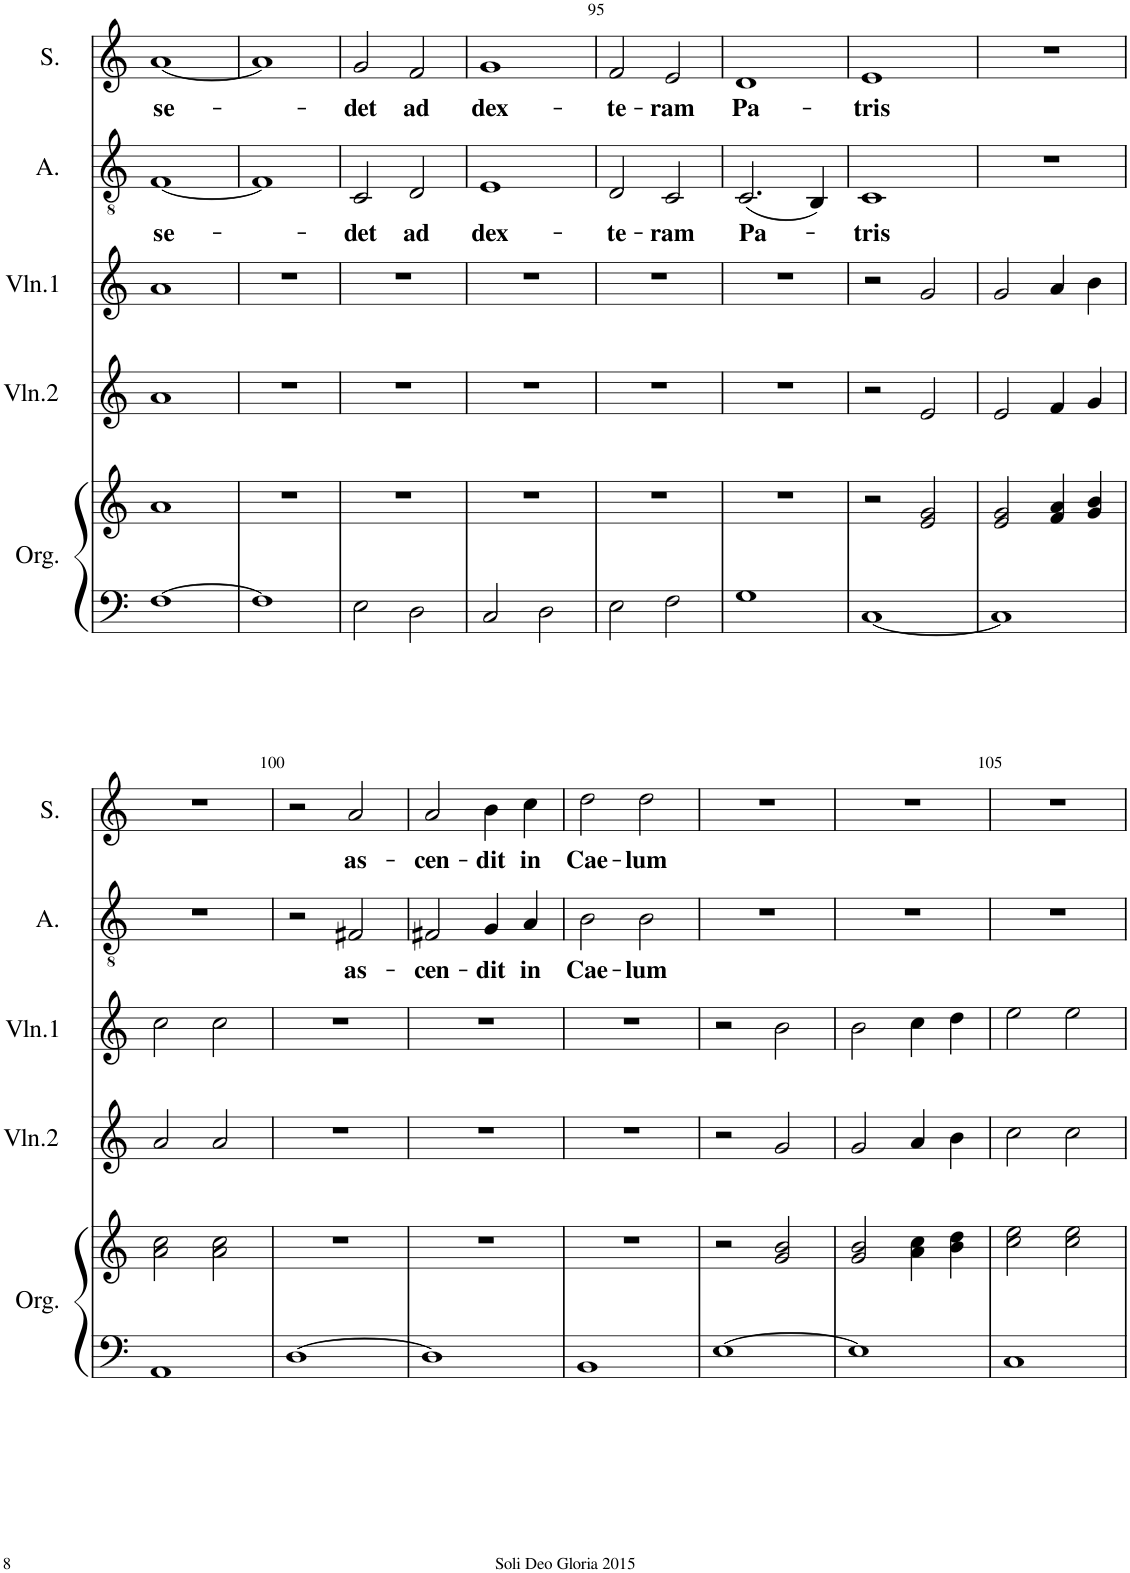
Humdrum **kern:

**kern	**kern	**kern	**kern	**kern	**text	**kern	**text
*part5	*part5	*part4	*part3	*part2	*part2	*part1	*part1
*staff6	*staff5	*staff4	*staff3	*staff2	*staff2	*staff1	*staff1
*I"Orgue	*	*I"Violon 2	*I"Violon 1	*I"Alto	*	*I"Soprano	*
*I'Org.	*	*I'Vln.2	*I'Vln.1	*I'A.	*	*I'S.	*
!!LO:PB:g=z
*clefF4	*clefG2	*clefG2	*clefG2	*clefGv2	*	*clefG2	*
*k[]	*k[]	*k[]	*k[]	*k[]	*	*k[]	*
*M2/2	*M2/2	*M2/2	*M2/2	*M2/2	*	*M2/2	*
*met(c|)	*met(c|)	*met(c|)	*met(c|)	*met(c|)	*	*met(c|)	*
=91	=91	=91	=91	=91	=91	=91	=91
!	!	!	!	!	!LO:LY:b	!	!LO:LY:b
[1F	1a	1a	1a	[1F	se-	[1a	se-
=92	=92	=92	=92	=92	=92	=92	=92
1F]	1r	1r	1r	1F]	.	1a]	.
=93	=93	=93	=93	=93	=93	=93	=93
!	!	!	!	!	!LO:LY:b	!	!LO:LY:b
2E\	1r	1r	1r	2C/	-det	2g/	-det
!	!	!	!	!	!LO:LY:b	!	!LO:LY:b
2D\	.	.	.	2D/	ad	2f/	ad
=94	=94	=94	=94	=94	=94	=94	=94
!	!	!	!	!	!LO:LY:b	!	!LO:LY:b
2C/	1r	1r	1r	1E	dex-	1g	dex-
2D\	.	.	.	.	.	.	.
=95	=95	=95	=95	=95	=95	=95	=95
!	!	!	!	!	!LO:LY:b	!	!LO:LY:b
2E\	1r	1r	1r	2D/	-te-	2f/	-te-
!	!	!	!	!	!LO:LY:b	!	!LO:LY:b
2F\	.	.	.	2C/	-ram	2e/	-ram
=96	=96	=96	=96	=96	=96	=96	=96
!	!	!	!	!	!LO:LY:b	!	!LO:LY:b
1G	1r	1r	1r	(2.C/	Pa-	1d	Pa-
.	.	.	.	4BB/)	.	.	.
=97	=97	=97	=97	=97	=97	=97	=97
!	!	!	!	!	!LO:LY:b	!	!LO:LY:b
[1C	2r	2r	2r	1C	-tris	1e	-tris
.	2e/ 2g/	2e/	2g/	.	.	.	.
=98	=98	=98	=98	=98	=98	=98	=98
1C]	2e/ 2g/	2e/	2g/	1r	.	1r	.
.	4f/ 4a/	4f/	4a/	.	.	.	.
.	4g/ 4b/	4g/	4b\	.	.	.	.
!!LO:LB:g=z
=99	=99	=99	=99	=99	=99	=99	=99
1AA	2a\ 2cc\	2a/	2cc\	1r	.	1r	.
.	2a\ 2cc\	2a/	2cc\	.	.	.	.
=100	=100	=100	=100	=100	=100	=100	=100
[1D	1r	1r	1r	2r	.	2r	.
!	!	!	!	!	!LO:LY:b	!	!LO:LY:b
.	.	.	.	2F#X/	as-	2a/	as-
=101	=101	=101	=101	=101	=101	=101	=101
!	!	!	!	!	!LO:LY:b	!	!LO:LY:b
1D]	1r	1r	1r	2F#X/	-cen-	2a/	-cen-
!	!	!	!	!	!LO:LY:b	!	!LO:LY:b
.	.	.	.	4G/	-dit	4b\	-dit
!	!	!	!	!	!LO:LY:b	!	!LO:LY:b
.	.	.	.	4A/	in	4cc\	in
=102	=102	=102	=102	=102	=102	=102	=102
!	!	!	!	!	!LO:LY:b	!	!LO:LY:b
1BB	1r	1r	1r	2B\	Cae-	2dd\	Cae-
!	!	!	!	!	!LO:LY:b	!	!LO:LY:b
.	.	.	.	2B\	-lum	2dd\	-lum
=103	=103	=103	=103	=103	=103	=103	=103
[1E	2r	2r	2r	1r	.	1r	.
.	2g/ 2b/	2g/	2b\	.	.	.	.
=104	=104	=104	=104	=104	=104	=104	=104
1E]	2g/ 2b/	2g/	2b\	1r	.	1r	.
.	4a\ 4cc\	4a/	4cc\	.	.	.	.
.	4b\ 4dd\	4b\	4dd\	.	.	.	.
=105	=105	=105	=105	=105	=105	=105	=105
1C	2cc\ 2ee\	2cc\	2ee\	1r	.	1r	.
.	2cc\ 2ee\	2cc\	2ee\	.	.	.	.
=	=	=	=	=	=	=	=
*-	*-	*-	*-	*-	*-	*-	*-
